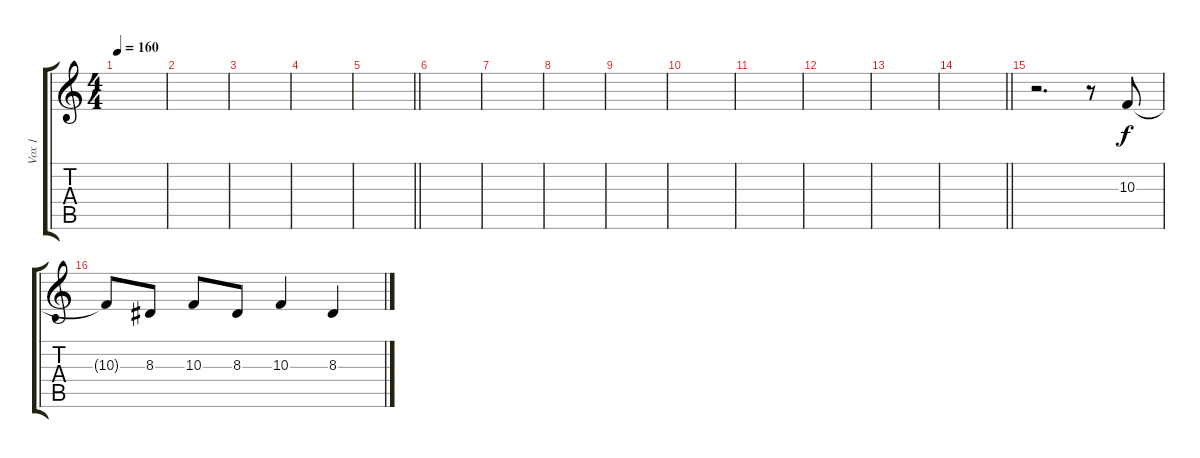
\track ("Vox 1" "Vox 1") {instrument viola}
\staff {score tabs}
\tuning (E4 B3 G3 D3 A2 E2) {hide}
\ts (4 4)
\tempo 160
\clef g2
\ks c
|
|
|
|
\barLineRight lightlight
|
\section ("" " ")
|
|
|
|
|
|
|
|
\barLineRight lightlight
|
\section ("" " ")
r.2{d} r.8 10.3.8 |
10.3{t}.8 8.3.8 10.3.8 8.3.8 10.3.4 8.3.4
